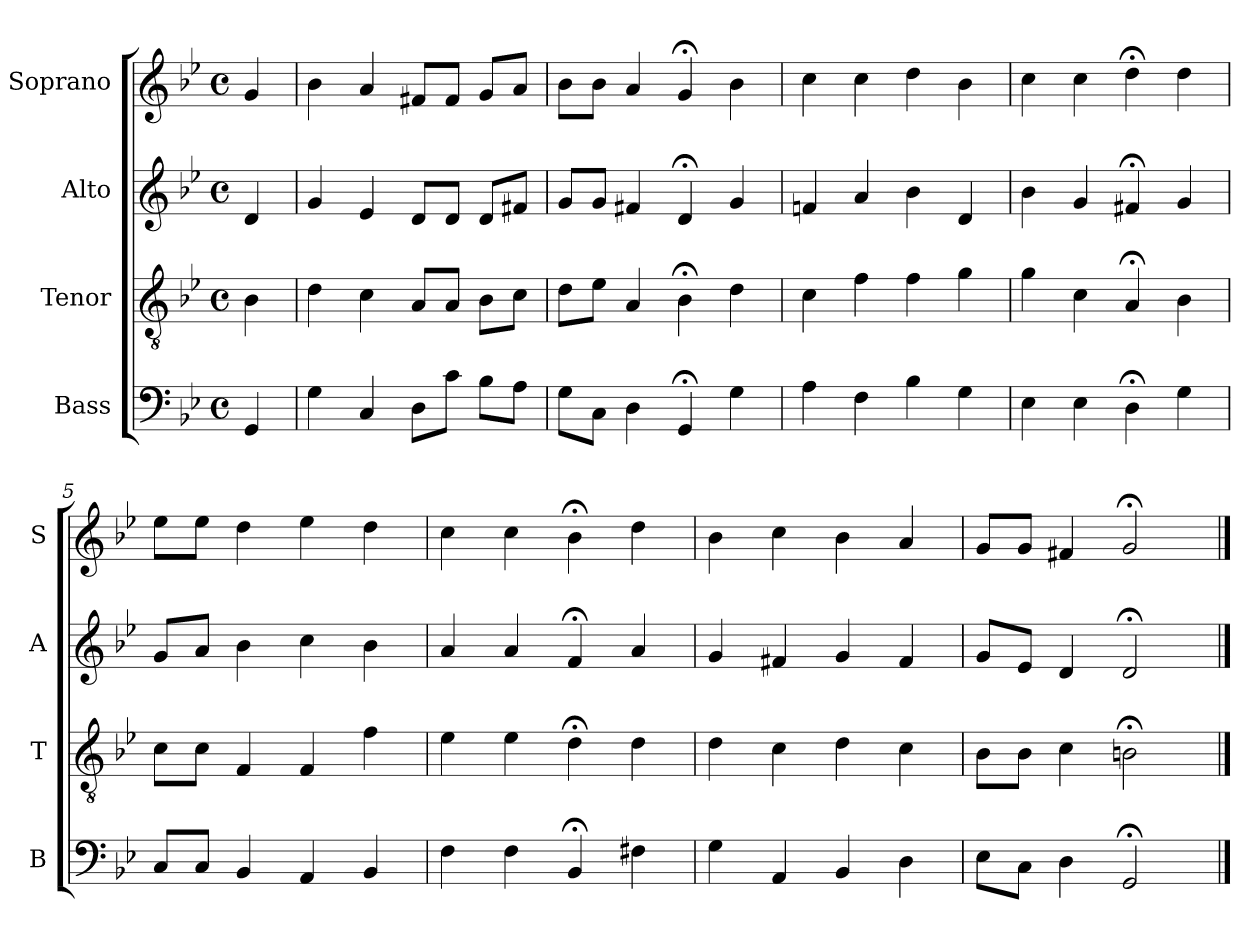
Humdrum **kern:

**kern	**kern	**kern	**kern
*part4	*part3	*part2	*part1
*staff4	*staff3	*staff2	*staff1
*I"Bass	*I"Tenor	*I"Alto	*I"Soprano
*I'B	*I'T	*I'A	*I'S
*clefF4	*clefGv2	*clefG2	*clefG2
*k[b-e-]	*k[b-e-]	*k[b-e-]	*k[b-e-]
*g:	*g:	*g:	*g:
*M4/4	*M4/4	*M4/4	*M4/4
*met(c)	*met(c)	*met(c)	*met(c)
*MM100	*MM100	*MM100	*MM100
=	=	=	=
4GG	4B-	4d	4g
=1	=1	=1	=1
4G	4d	4g	4b-
4C	4c	4e-	4a
8DL	8AL	8dL	8f#XL
8cJ	8AJ	8dJ	8f#J
8B-L	8B-L	8dL	8gL
8AJ	8cJ	8f#XJ	8aJ
=2	=2	=2	=2
8GL	8dL	8gL	8b-L
8CJ	8e-J	8gJ	8b-J
4D	4A	4f#X	4a
4GG;<	4B-;<	4d;<	4g;<
4G	4d	4g	4b-
=3	=3	=3	=3
4A	4c	4fn	4cc
4F	4f	4a	4cc
4B-	4f	4b-	4dd
4G	4g	4d	4b-
=4	=4	=4	=4
4E-	4g	4b-	4cc
4E-	4c	4g	4cc
4D;<	4A;<	4f#X;<	4dd;<
4G	4B-	4g	4dd
=5	=5	=5	=5
8CL	8cL	8gL	8ee-L
8CJ	8cJ	8aJ	8ee-J
4BB-	4F	4b-	4dd
4AA	4F	4cc	4ee-
4BB-	4f	4b-	4dd
=6	=6	=6	=6
4F	4e-	4a	4cc
4F	4e-	4a	4cc
4BB-;<	4d;<	4f;<	4b-;<
4F#X	4d	4a	4dd
=7	=7	=7	=7
4G	4d	4g	4b-
4AA	4c	4f#X	4cc
4BB-	4d	4g	4b-
4D	4c	4f#	4a
=8	=8	=8	=8
8E-L	8B-L	8gL	8gL
8CJ	8B-J	8e-J	8gJ
4D	4c	4d	4f#X
2GG;<	2Bn;<	2d;<	2g;<
==	==	==	==
*-	*-	*-	*-
